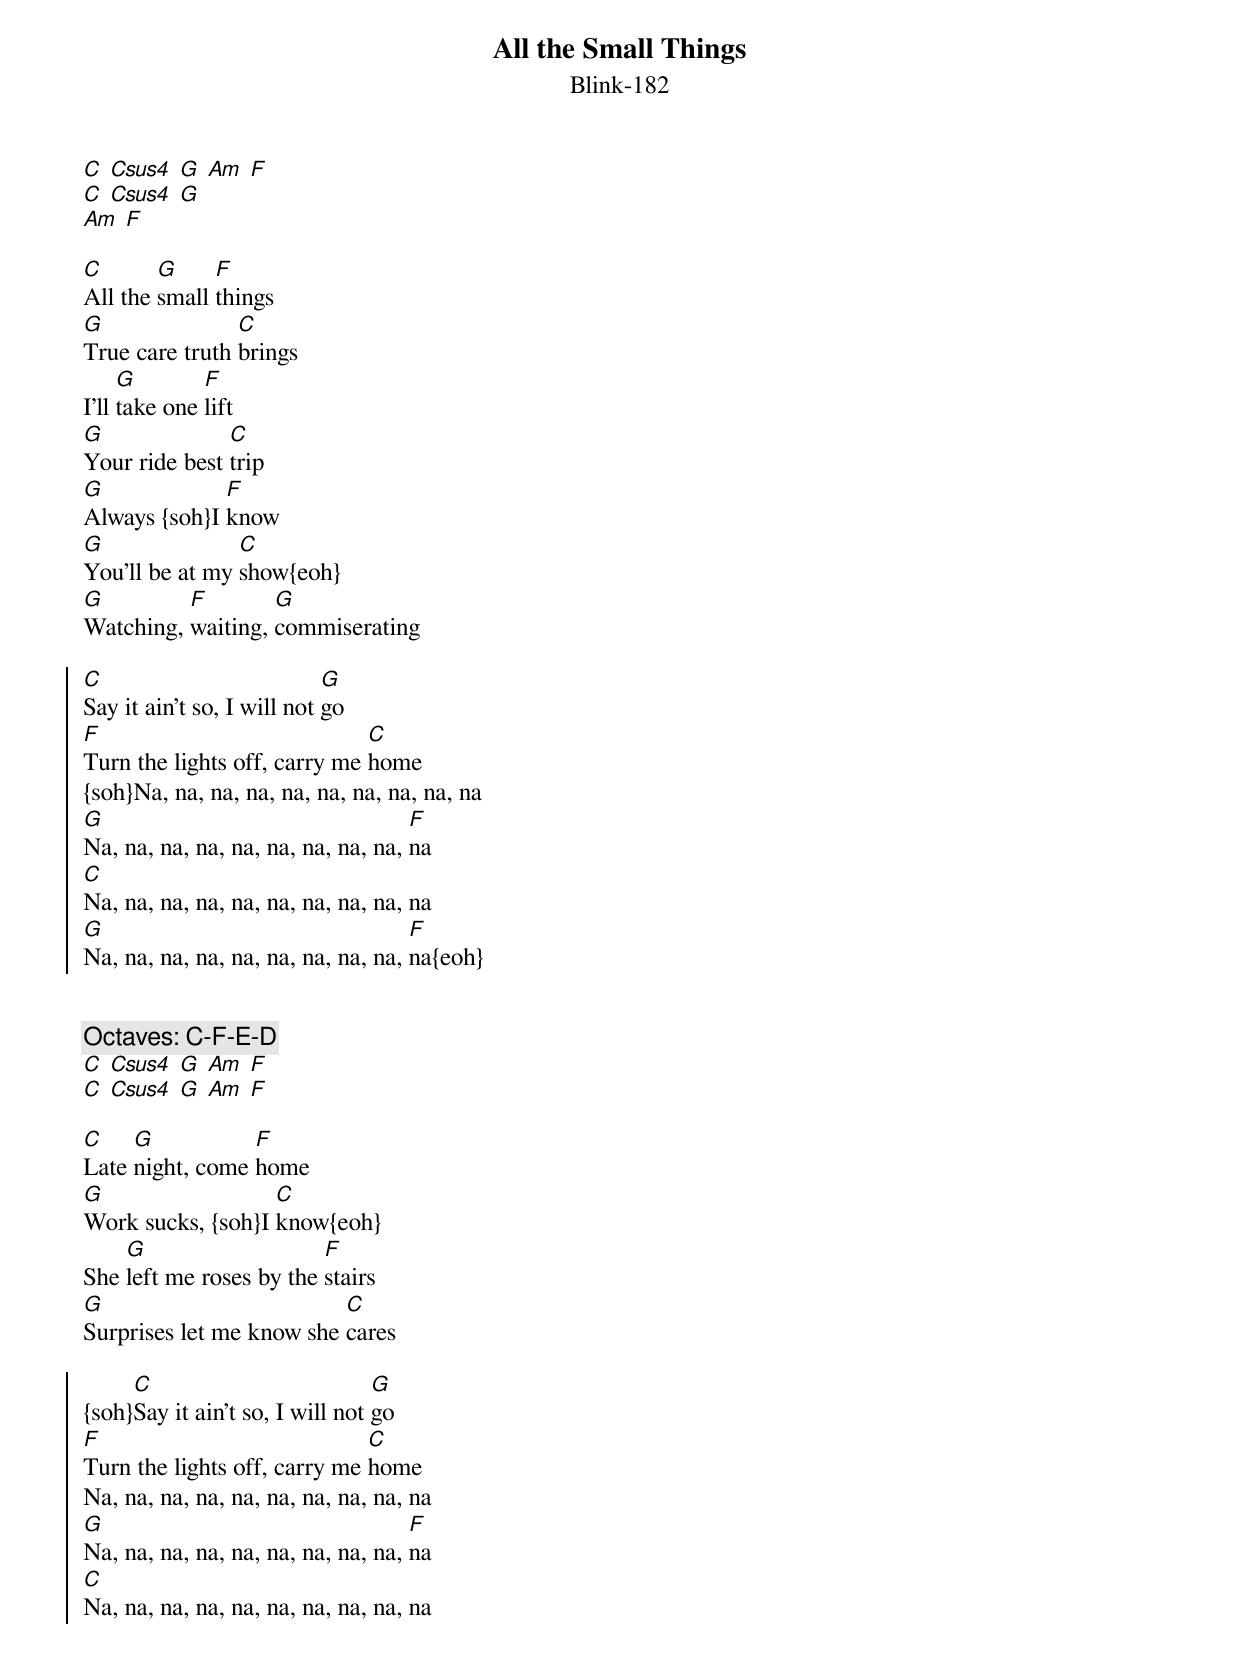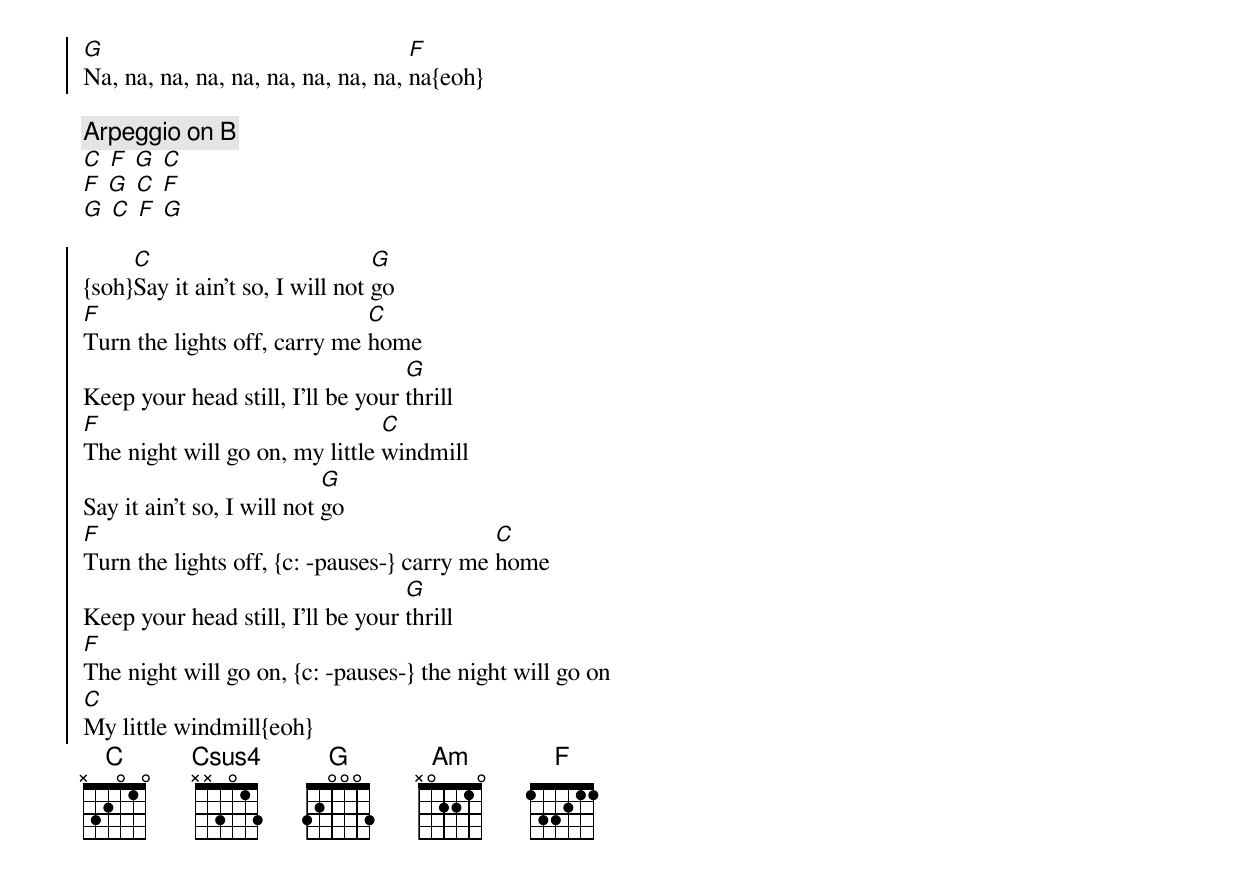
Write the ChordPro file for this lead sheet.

{t: All the Small Things}
{st: Blink-182}
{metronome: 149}
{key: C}

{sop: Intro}
[C] [Csus4] [G] [Am] [F]
[C] [Csus4] [G]
[Am] [F]
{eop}

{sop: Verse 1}
[C]All the [G]small [F]things
[G]True care truth [C]brings
I'll [G]take one [F]lift
[G]Your ride best [C]trip
[G]Always {soh}I [F]know
[G]You'll be at my [C]show{eoh}
[G]Watching, [F]waiting, [G]commiserating
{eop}

{soc}
[C]Say it ain't so, I will not [G]go
[F]Turn the lights off, carry me [C]home
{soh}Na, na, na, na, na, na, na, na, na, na
[G]Na, na, na, na, na, na, na, na, na, [F]na
[C]Na, na, na, na, na, na, na, na, na, na
[G]Na, na, na, na, na, na, na, na, na, [F]na{eoh}
{eoc}


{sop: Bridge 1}
{c: Octaves: C-F-E-D}
[C] [Csus4] [G] [Am] [F]
[C] [Csus4] [G] [Am] [F]
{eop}

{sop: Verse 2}
[C]Late [G]night, come [F]home
[G]Work sucks, {soh}I [C]know{eoh}
She [G]left me roses by the [F]stairs
[G]Surprises let me know she [C]cares
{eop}

{soc}
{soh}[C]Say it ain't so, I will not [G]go
[F]Turn the lights off, carry me [C]home
Na, na, na, na, na, na, na, na, na, na
[G]Na, na, na, na, na, na, na, na, na, [F]na
[C]Na, na, na, na, na, na, na, na, na, na
[G]Na, na, na, na, na, na, na, na, na, [F]na{eoh}
{eoc}

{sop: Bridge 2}
{c:Arpeggio on B}
[C] [F] [G] [C]
[F] [G] [C] [F]
[G] [C] [F] [G]
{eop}

{soc}
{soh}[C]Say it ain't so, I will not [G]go
[F]Turn the lights off, carry me [C]home
Keep your head still, I'll be your [G]thrill
[F]The night will go on, my little [C]windmill
Say it ain't so, I will not [G]go
[F]Turn the lights off, {c: -pauses-} carry me [C]home
Keep your head still, I'll be your [G]thrill
[F]The night will go on, {c: -pauses-} the night will go on
[C]My little windmill{eoh}
{eoc}
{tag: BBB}
